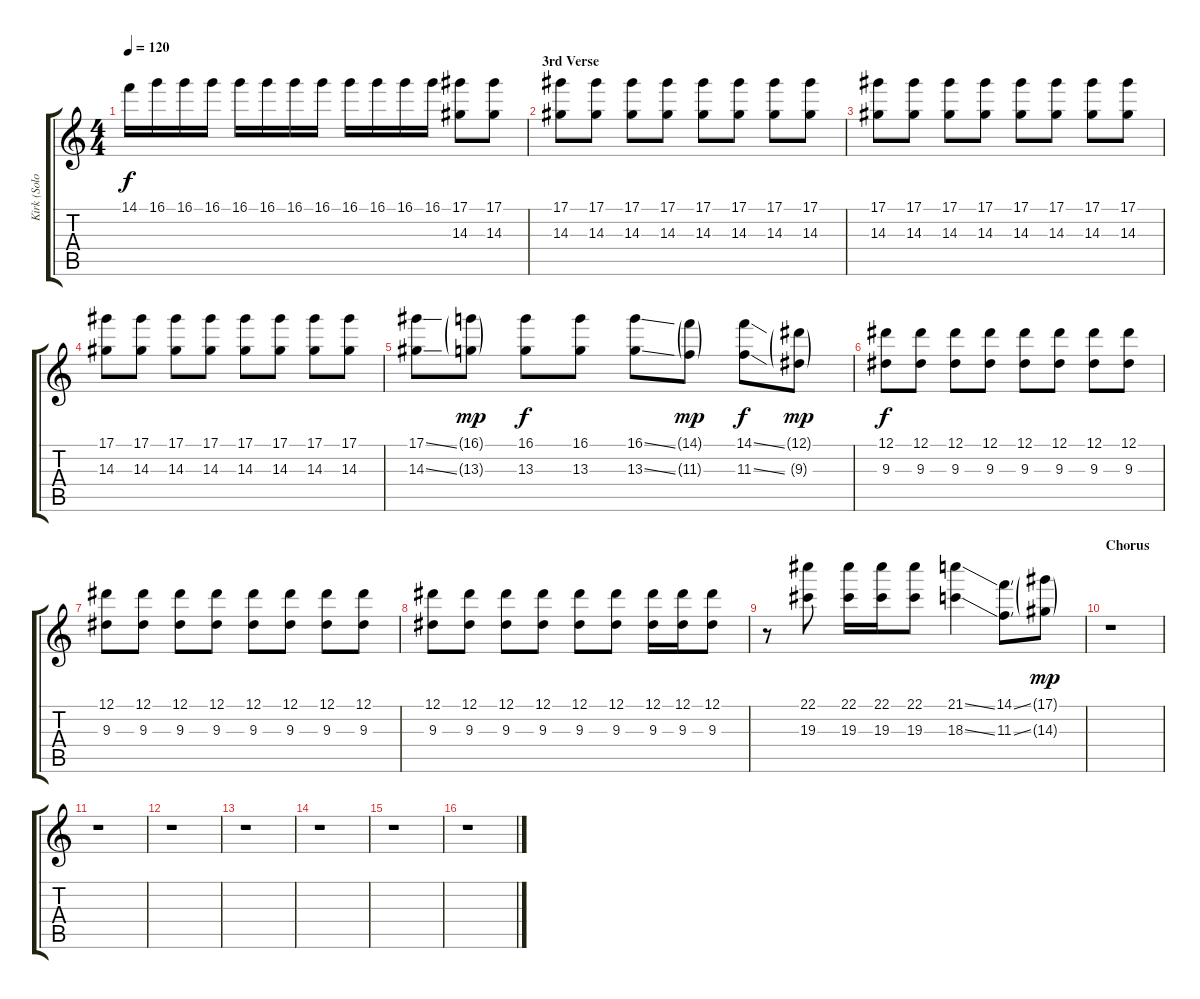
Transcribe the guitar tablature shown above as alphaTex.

\track ("Kirk (Solo)" "Kirk (Solo") {instrument distortionguitar}
\staff {score tabs}
\tuning (Eb4 Bb3 Gb3 Db3 Ab2 Eb2) {hide}
\ts (4 4)
\tempo 120
\clef g2
\ks c
14.1.16{dy f} 16.1.16 16.1.16 16.1.16 16.1.16 16.1.16 16.1.16 16.1.16 16.1.16 16.1.16 16.1.16 16.1.16 (17.1 14.3).8 (17.1 14.3).8 |
\section ("" "3rd Verse")
(17.1 14.3).8 (17.1 14.3).8 (17.1 14.3).8 (17.1 14.3).8 (17.1 14.3).8 (17.1 14.3).8 (17.1 14.3).8 (17.1 14.3).8 |
(17.1 14.3).8 (17.1 14.3).8 (17.1 14.3).8 (17.1 14.3).8 (17.1 14.3).8 (17.1 14.3).8 (17.1 14.3).8 (17.1 14.3).8 |
(17.1 14.3).8 (17.1 14.3).8 (17.1 14.3).8 (17.1 14.3).8 (17.1 14.3).8 (17.1 14.3).8 (17.1 14.3).8 (17.1 14.3).8 |
(17.1{ss} 14.3{ss}).8 (16.1{g} 13.3{g}).8{dy mp} (16.1 13.3).8{dy f} (16.1 13.3).8 (16.1{ss} 13.3{ss}).8 (14.1{g} 11.3{g}).8{dy mp} (14.1{ss} 11.3{ss}).8{dy f} (12.1{g} 9.3{g}).8{dy mp} |
(12.1 9.3).8{dy f} (12.1 9.3).8 (12.1 9.3).8 (12.1 9.3).8 (12.1 9.3).8 (12.1 9.3).8 (12.1 9.3).8 (12.1 9.3).8 |
(12.1 9.3).8 (12.1 9.3).8 (12.1 9.3).8 (12.1 9.3).8 (12.1 9.3).8 (12.1 9.3).8 (12.1 9.3).8 (12.1 9.3).8 |
(12.1 9.3).8 (12.1 9.3).8 (12.1 9.3).8 (12.1 9.3).8 (12.1 9.3).8 (12.1 9.3).8 (12.1 9.3).16 (12.1 9.3).16 (12.1 9.3).8 |
r.8 (22.1 19.3).8 (22.1 19.3).16 (22.1 19.3).16 (22.1 19.3).8 (21.1{ss} 18.3{ss}).4 (14.1{ss} 11.3{ss}).8 (17.1{g} 14.3{g}).8{dy mp} |
\section ("" "Chorus")
r.1 |
r.1 |
r.1 |
r.1 |
r.1 |
r.1 |
r.1
